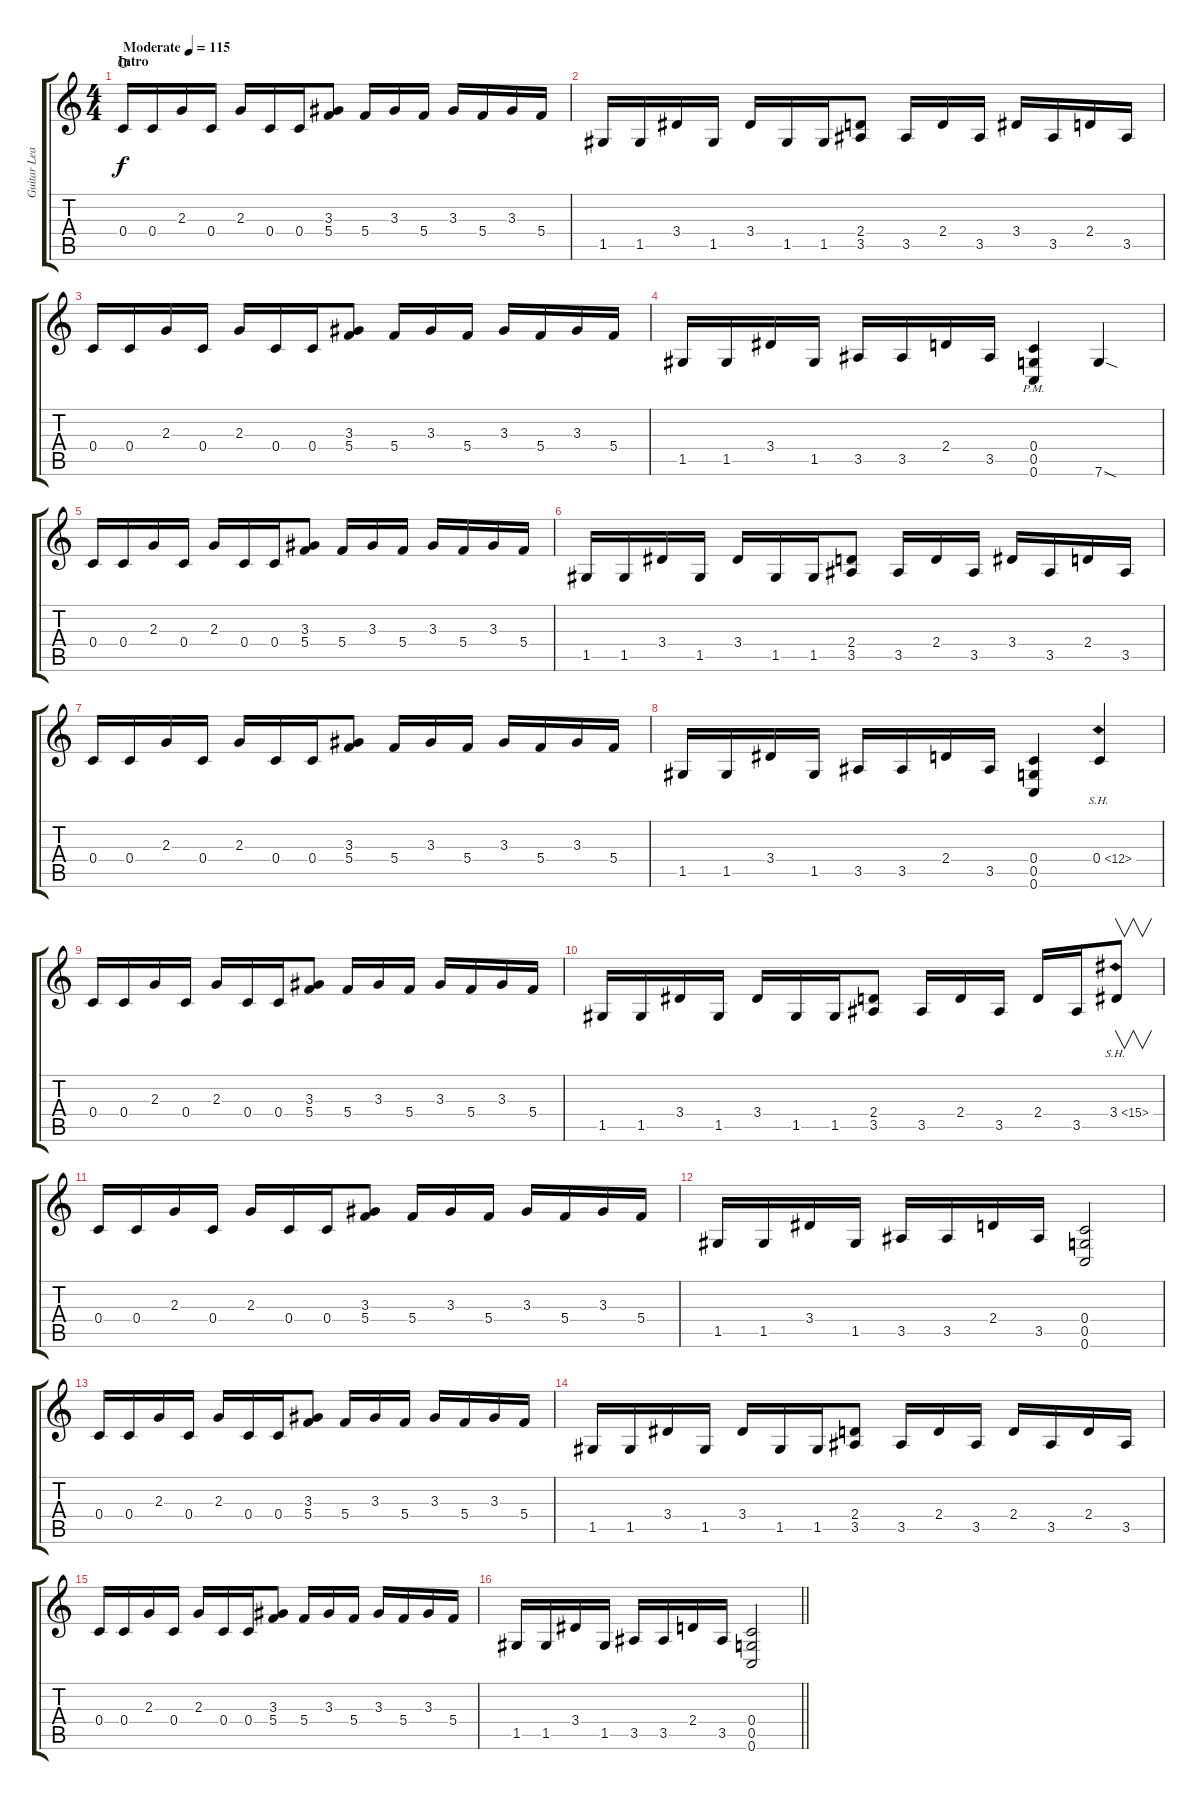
\track ("Guitar Lead" "Guitar Lea") {instrument distortionguitar}
\staff {score tabs}
\tuning (D4 A3 F3 C3 G2 C2) {hide}
\ts (4 4)
\section ("" "Intro")
\tempo (115 "Moderate")
\clef g2
\ks c
0.4.16{dy f instrument distortionguitar waho} 0.4.16 2.3.16 0.4.16 2.3.16 0.4.16 0.4.16 (3.3 5.4).8 5.4.16 3.3.16 5.4.16 3.3.16 5.4.16 3.3.16 5.4.16 |
1.5.16 1.5.16 3.4.16 1.5.16 3.4.16 1.5.16 1.5.16 (2.4 3.5).8 3.5.16 2.4.16 3.5.16 3.4.16 3.5.16 2.4.16 3.5.16 |
0.4.16 0.4.16 2.3.16 0.4.16 2.3.16 0.4.16 0.4.16 (3.3 5.4).8 5.4.16 3.3.16 5.4.16 3.3.16 5.4.16 3.3.16 5.4.16 |
1.5.16 1.5.16 3.4.16 1.5.16 3.5.16 3.5.16 2.4.16 3.5.16 (0.4 0.5 0.6{pm}).4 7.6{sod}.4 |
0.4.16 0.4.16 2.3.16 0.4.16 2.3.16 0.4.16 0.4.16 (3.3 5.4).8 5.4.16 3.3.16 5.4.16 3.3.16 5.4.16 3.3.16 5.4.16 |
1.5.16 1.5.16 3.4.16 1.5.16 3.4.16 1.5.16 1.5.16 (2.4 3.5).8 3.5.16 2.4.16 3.5.16 3.4.16 3.5.16 2.4.16 3.5.16 |
0.4.16 0.4.16 2.3.16 0.4.16 2.3.16 0.4.16 0.4.16 (3.3 5.4).8 5.4.16 3.3.16 5.4.16 3.3.16 5.4.16 3.3.16 5.4.16 |
1.5.16 1.5.16 3.4.16 1.5.16 3.5.16 3.5.16 2.4.16 3.5.16 (0.4 0.5 0.6).4 0.4{sh 12}.4 |
0.4.16 0.4.16 2.3.16 0.4.16 2.3.16 0.4.16 0.4.16 (3.3 5.4).8 5.4.16 3.3.16 5.4.16 3.3.16 5.4.16 3.3.16 5.4.16 |
1.5.16 1.5.16 3.4.16 1.5.16 3.4.16 1.5.16 1.5.16 (2.4 3.5).8 3.5.16 2.4.16 3.5.16 2.4.16 3.5.16 3.4{sh 12}.8{v} |
0.4.16 0.4.16 2.3.16 0.4.16 2.3.16 0.4.16 0.4.16 (3.3 5.4).8 5.4.16 3.3.16 5.4.16 3.3.16 5.4.16 3.3.16 5.4.16 |
1.5.16 1.5.16 3.4.16 1.5.16 3.5.16 3.5.16 2.4.16 3.5.16 (0.4 0.5 0.6).2 |
0.4.16 0.4.16 2.3.16 0.4.16 2.3.16 0.4.16 0.4.16 (3.3 5.4).8 5.4.16 3.3.16 5.4.16 3.3.16 5.4.16 3.3.16 5.4.16 |
1.5.16 1.5.16 3.4.16 1.5.16 3.4.16 1.5.16 1.5.16 (2.4 3.5).8 3.5.16 2.4.16 3.5.16 2.4.16 3.5.16 2.4.16 3.5.16 |
0.4.16 0.4.16 2.3.16 0.4.16 2.3.16 0.4.16 0.4.16 (3.3 5.4).8 5.4.16 3.3.16 5.4.16 3.3.16 5.4.16 3.3.16 5.4.16 |
\barLineRight lightlight
1.5.16 1.5.16 3.4.16 1.5.16 3.5.16 3.5.16 2.4.16 3.5.16 (0.4 0.5 0.6).2
